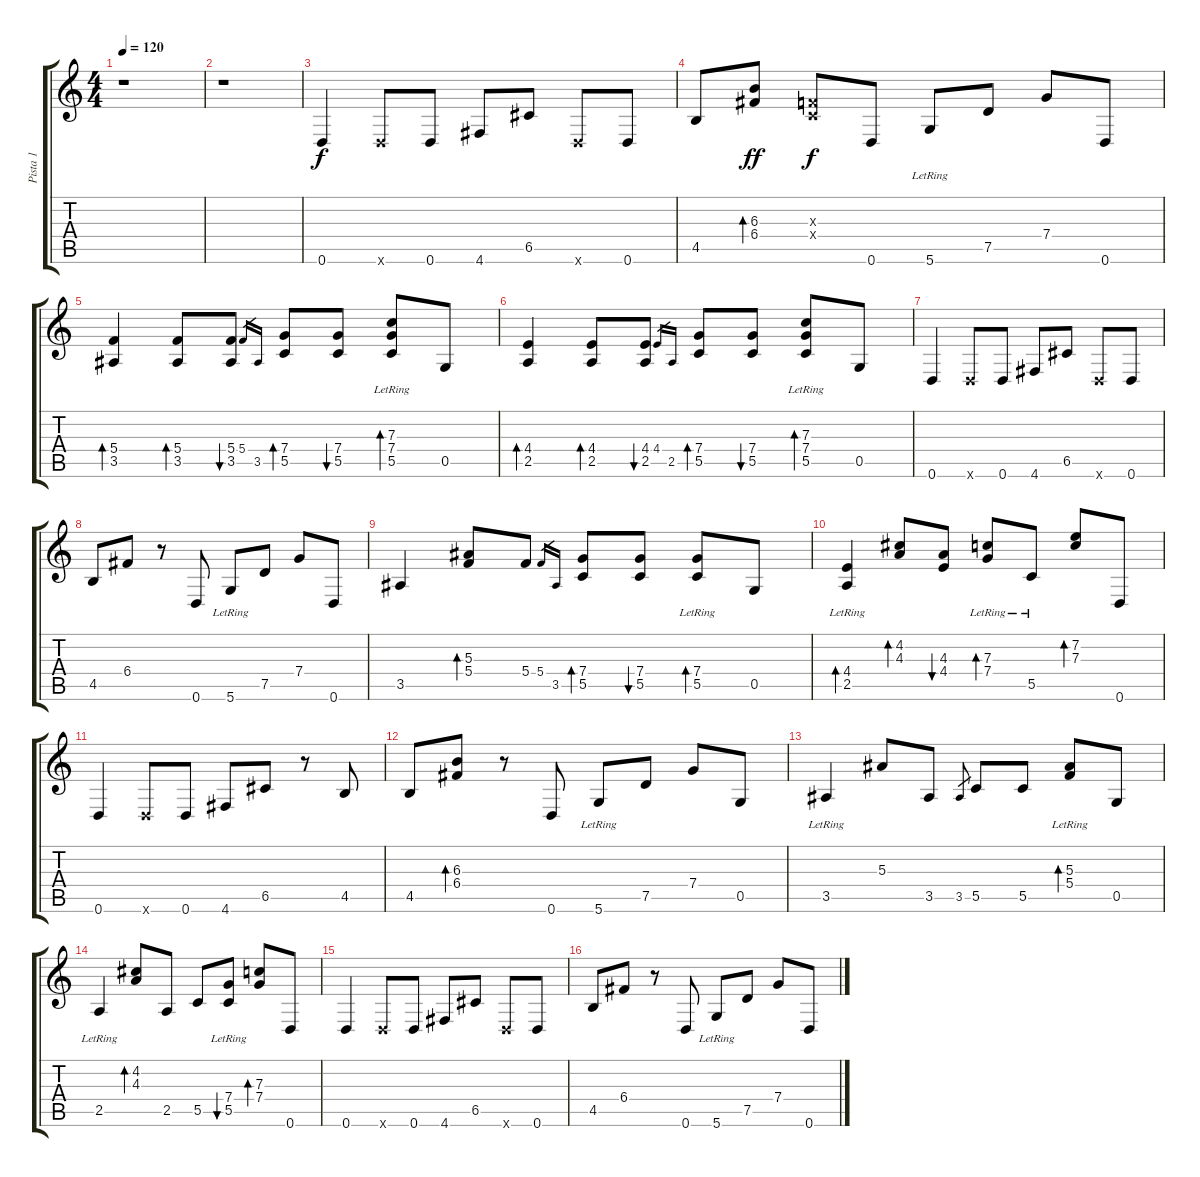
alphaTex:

\track ("Pista 1" "Pista 1") {instrument acousticguitarsteel}
\staff {score tabs}
\tuning (D4 A3 F3 C3 G2 D2) {hide}
\ts (4 4)
\tempo 120
\clef g2
\ks c
r.1{dy f instrument acousticguitarsteel} |
r.1 |
0.6.4 0.6{x}.8 0.6.8 4.6.8 6.5.8 0.6{x}.8 0.6.8 |
4.5.8 (6.3 6.4).8{bd 30 dy ff} (0.3{x} 0.4{x}).8{dy f} 0.6.8 5.6{lr}.8 7.5.8 7.4.8 0.6.8 |
(5.4 3.5).4{bd 30} (5.4 3.5).8{bd 30} (5.4 3.5).8{bu 30} 5.4.16{gr} 3.5.16{gr} (7.4 5.5).8{bd 30} (7.4 5.5).8{bu 30} (7.3{lr} 7.4{lr} 5.5).8{bd 30} 0.5.8 |
(4.4 2.5).4{bd 30} (4.4 2.5).8{bd 30} (4.4 2.5).8{bu 30} 4.4.16{gr} 2.5.16{gr} (7.4 5.5).8{bd 30} (7.4 5.5).8{bu 30} (7.3{lr} 7.4{lr} 5.5).8{bd 60} 0.5.8 |
0.6.4 0.6{x}.8 0.6.8 4.6.8 6.5.8 0.6{x}.8 0.6.8 |
4.5.8 6.4.8 r.8 0.6.8 5.6{lr}.8 7.5.8 7.4.8 0.6.8 |
3.5.4 (5.3 5.4).8{bd 60} 5.4.8 5.4.16{gr} 3.5.16{gr} (7.4 5.5).8{bd 60} (7.4 5.5).8{bu 60} (7.4{lr} 5.5).8{bd 60} 0.5.8 |
(4.4 2.5{lr}).4{bd 60} (4.2 4.3).8{bd 60} (4.3 4.4).8{bu 60} (7.3 7.4{lr}).8{bd 60} 5.5{lr}.8 (7.2 7.3).8{bd 60} 0.6.8 |
0.6.4 0.6{x}.8 0.6.8 4.6.8 6.5.8 r.8 4.5.8 |
4.5.8 (6.3 6.4).8{bd 60} r.8 0.6.8 5.6{lr}.8 7.5.8 7.4.8 0.5.8 |
3.5{lr}.4 5.3.8 3.5.8 3.5.8{gr} 5.5.8 5.5.8 (5.3{lr} 5.4{lr}).8{bd 60} 0.5.8 |
2.5{lr}.4 (4.2 4.3).8{bd 60} 2.5.8 5.5.8 (7.4 5.5{lr}).8{bu 60} (7.3 7.4).8{bd 60} 0.6.8 |
0.6.4 0.6{x}.8 0.6.8 4.6.8 6.5.8 0.6{x}.8 0.6.8 |
4.5.8 6.4.8 r.8 0.6.8 5.6{lr}.8 7.5.8 7.4.8 0.6.8
